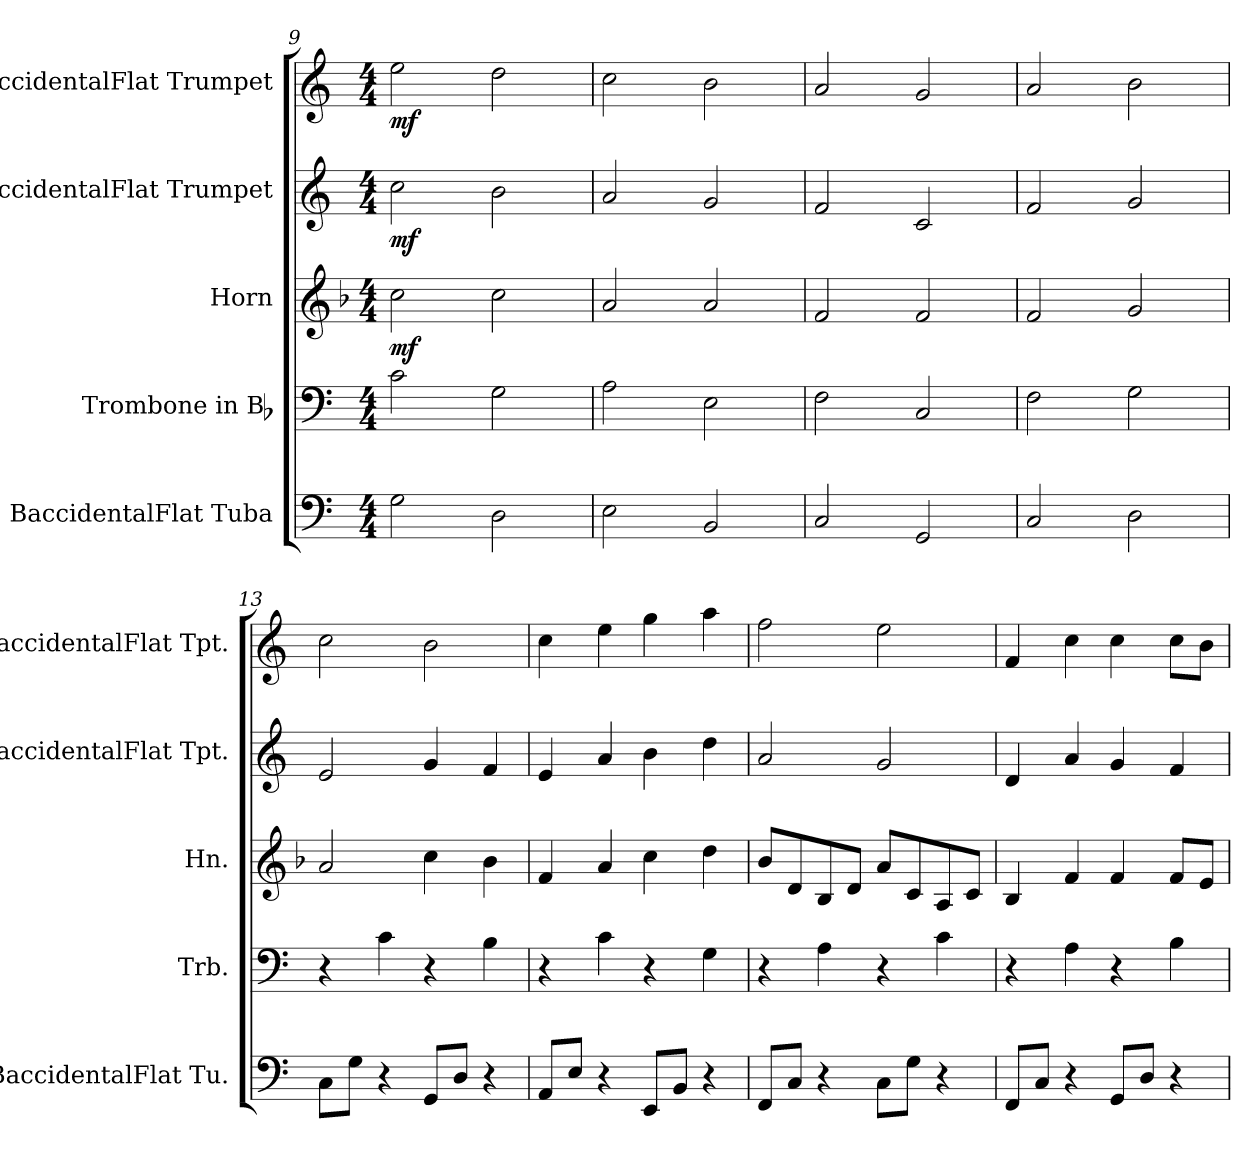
**kern	**kern	**kern	**dynam	**kern	**dynam	**kern	**dynam
*part5	*part4	*part3	*part3	*part2	*part2	*part1	*part1
*staff5	*staff4	*staff3	*staff3	*staff2	*staff2	*staff1	*staff1
*I"BaccidentalFlat Tuba	*I"Trombone in Bb	*I"Horn	*	*I"BaccidentalFlat Trumpet	*	*I"BaccidentalFlat Trumpet	*
*I'BaccidentalFlat Tu.	*I'Trb.	*I'Hn.	*	*I'BaccidentalFlat Tpt.	*	*I'BaccidentalFlat Tpt.	*
*clefF4	*clefF4	*clefG2	*	*clefG2	*	*clefG2	*
*ITrd1c2	*ITrd1c2	*ITrd4c7	*	*ITrd1c2	*	*ITrd1c2	*
*k[b-e-]	*k[b-e-]	*k[b-e-]	*	*k[b-e-]	*	*k[b-e-]	*
*M4/4	*M4/4	*M4/4	*	*M4/4	*	*M4/4	*
=9	=9	=9	=9	=9	=9	=9	=9
!	!	!	!LO:DY:b	!	!LO:DY:b	!	!LO:DY:b
2F\	2B-\	2f\	mf	2b-\	mf	2dd\	mf
2C\	2F\	2f\	.	2a\	.	2cc\	.
=10	=10	=10	=10	=10	=10	=10	=10
2D\	2G\	2d/	.	2g/	.	2b-\	.
2AA/	2D\	2d/	.	2f/	.	2a\	.
=11	=11	=11	=11	=11	=11	=11	=11
2BB-/	2E-\	2B-/	.	2e-/	.	2g/	.
2FF/	2BB-/	2B-/	.	2B-/	.	2f/	.
!!LO:LB:g=z
=12	=12	=12	=12	=12	=12	=12	=12
2BB-/	2E-\	2B-/	.	2e-/	.	2g/	.
2C\	2F\	2c/	.	2f/	.	2a\	.
=13	=13	=13	=13	=13	=13	=13	=13
8BB-\L	4r	2d/	.	2d/	.	2b-\	.
8F\J	.	.	.	.	.	.	.
4r	4B-\	.	.	.	.	.	.
8FF/L	4r	4f\	.	4f/	.	2a\	.
8C/J	.	.	.	.	.	.	.
4r	4A\	4e-\	.	4e-/	.	.	.
=14	=14	=14	=14	=14	=14	=14	=14
8GG/L	4r	4B-/	.	4d/	.	4b-\	.
8D/J	.	.	.	.	.	.	.
4r	4B-\	4d/	.	4g/	.	4dd\	.
8DD/L	4r	4f\	.	4a\	.	4ff\	.
8AA/J	.	.	.	.	.	.	.
4r	4F\	4g\	.	4cc\	.	4gg\	.
=15	=15	=15	=15	=15	=15	=15	=15
8EE-/L	4r	8e-/L	.	2g/	.	2ee-\	.
8BB-/J	.	8G/	.	.	.	.	.
4r	4G\	8E-/	.	.	.	.	.
.	.	8G/J	.	.	.	.	.
8BB-\L	4r	8d/L	.	2f/	.	2dd\	.
8F\J	.	8F/	.	.	.	.	.
4r	4B-\	8D/	.	.	.	.	.
.	.	8F/J	.	.	.	.	.
=16	=16	=16	=16	=16	=16	=16	=16
8EE-/L	4r	4E-/	.	4c/	.	4e-/	.
8BB-/J	.	.	.	.	.	.	.
4r	4G\	4B-/	.	4g/	.	4b-\	.
8FF/L	4r	4B-/	.	4f/	.	4b-\	.
8C/J	.	.	.	.	.	.	.
4r	4A\	8B-/L	.	4e-/	.	8b-\L	.
.	.	8A/J	.	.	.	8a\J	.
=	=	=	=	=	=	=	=
*-	*-	*-	*-	*-	*-	*-	*-
